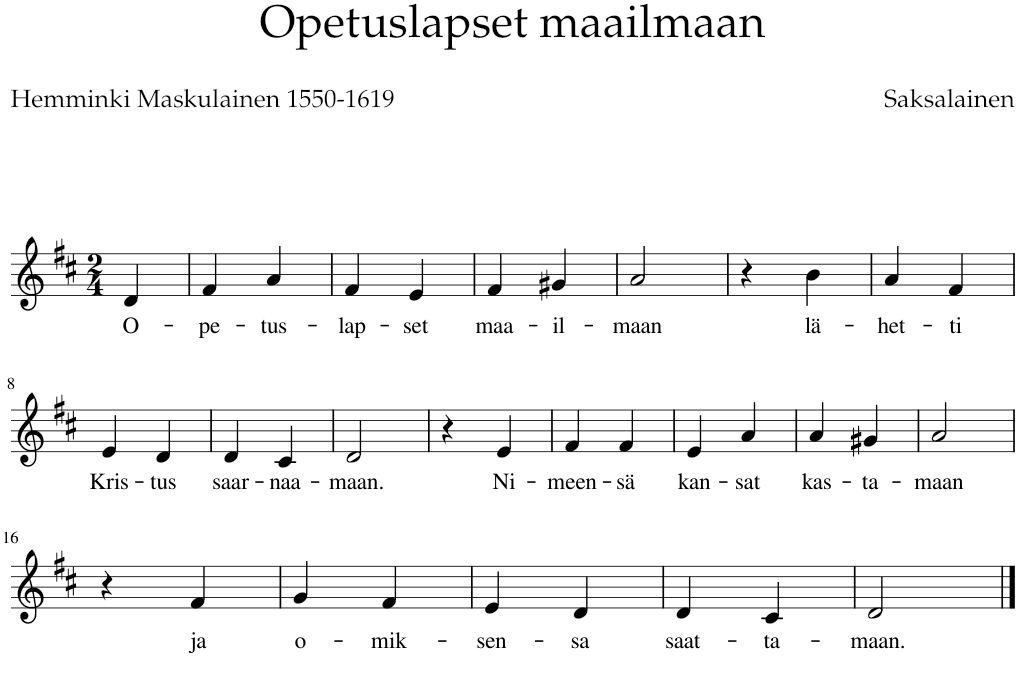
**kern	**text
*part1	*part1
*staff1	*staff1
*I"Staff	*
*clefG2	*
*k[f#c#]	*
*M2/4	*
=1	=1
!	!LO:LY:b
4d/	O-
=2	=2
!	!LO:LY:b
4f#/	-pe-
!	!LO:LY:b
4a/	-tus-
=3	=3
!	!LO:LY:b
4f#/	-lap-
!	!LO:LY:b
4e/	-set
=4	=4
!	!LO:LY:b
4f#/	maa-
!	!LO:LY:b
4g#X/	-il-
=5	=5
!	!LO:LY:b
2a/	-maan
=6	=6
4r	.
!	!LO:LY:b
4b\	lä-
=7	=7
!	!LO:LY:b
4a/	-het-
!	!LO:LY:b
4f#/	-ti
!!LO:LB:g=z
=8	=8
!	!LO:LY:b
4e/	Kris-
!	!LO:LY:b
4d/	-tus
=9	=9
!	!LO:LY:b
4d/	saar-
!	!LO:LY:b
4c#/	-naa-
=10	=10
!	!LO:LY:b
2d/	-maan.
=11	=11
4r	.
!	!LO:LY:b
4e/	Ni-
=12	=12
!	!LO:LY:b
4f#/	-meen-
!	!LO:LY:b
4f#/	-sä
=13	=13
!	!LO:LY:b
4e/	kan-
!	!LO:LY:b
4a/	-sat
=14	=14
!	!LO:LY:b
4a/	kas-
!	!LO:LY:b
4g#X/	-ta-
=15	=15
!	!LO:LY:b
2a/	-maan
!!LO:LB:g=z
=16	=16
4r	.
!	!LO:LY:b
4f#/	ja
=17	=17
!	!LO:LY:b
4g/	o-
!	!LO:LY:b
4f#/	-mik-
=18	=18
!	!LO:LY:b
4e/	-sen-
!	!LO:LY:b
4d/	-sa
=19	=19
!	!LO:LY:b
4d/	saat-
!	!LO:LY:b
4c#/	-ta-
=20	=20
!	!LO:LY:b
2d/	-maan.
==	==
*-	*-
